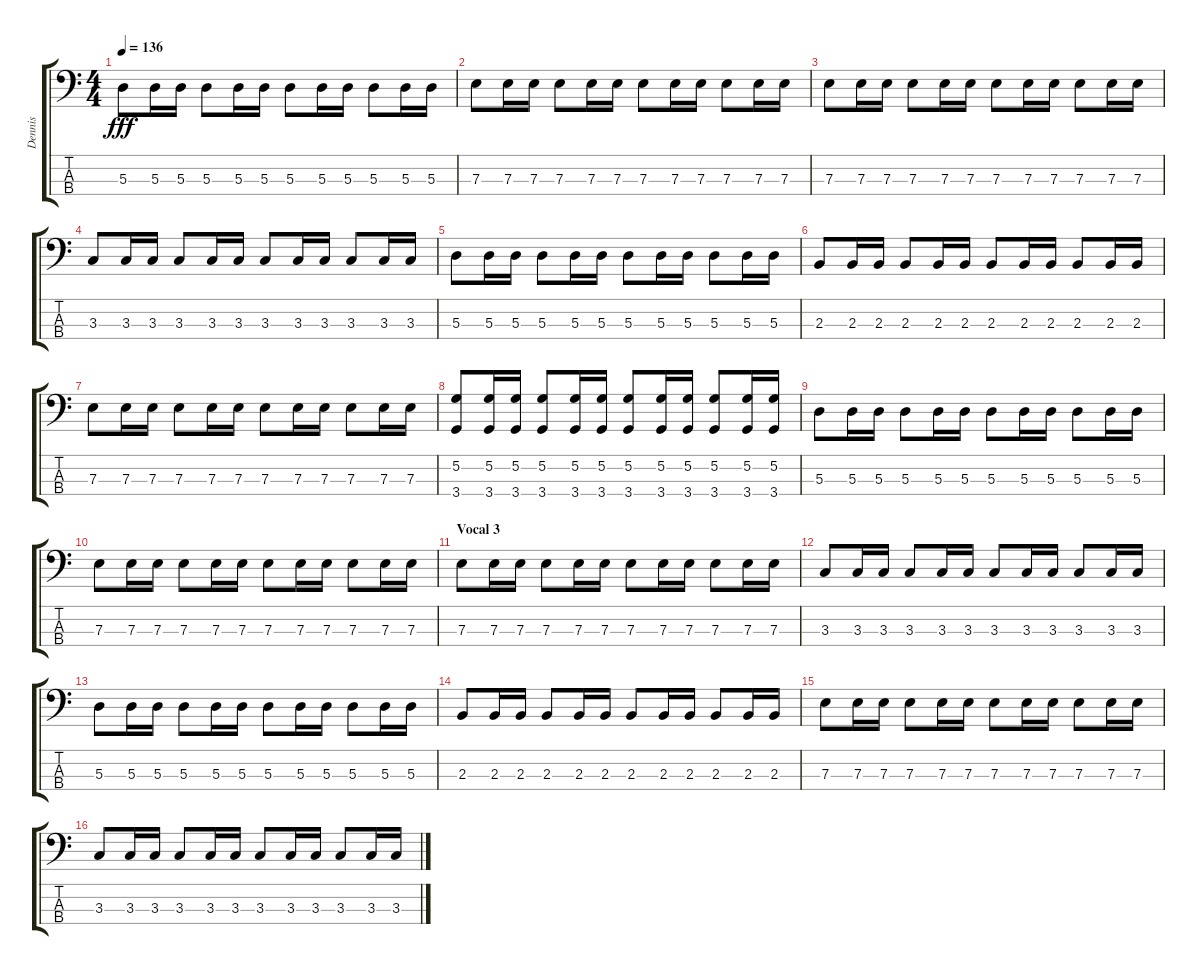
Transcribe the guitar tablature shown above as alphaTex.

\track ("Dennis" "Dennis") {instrument electricbassfinger}
\staff {score tabs}
\tuning (G2 D2 A1 E1) {hide}
\ts (4 4)
\tempo 136
\clef f4
\ks c
5.3.8{dy fff} 5.3.16 5.3.16 5.3.8 5.3.16 5.3.16 5.3.8 5.3.16 5.3.16 5.3.8 5.3.16 5.3.16 |
7.3.8 7.3.16 7.3.16 7.3.8 7.3.16 7.3.16 7.3.8 7.3.16 7.3.16 7.3.8 7.3.16 7.3.16 |
7.3.8 7.3.16 7.3.16 7.3.8 7.3.16 7.3.16 7.3.8 7.3.16 7.3.16 7.3.8 7.3.16 7.3.16 |
3.3.8 3.3.16 3.3.16 3.3.8 3.3.16 3.3.16 3.3.8 3.3.16 3.3.16 3.3.8 3.3.16 3.3.16 |
5.3.8 5.3.16 5.3.16 5.3.8 5.3.16 5.3.16 5.3.8 5.3.16 5.3.16 5.3.8 5.3.16 5.3.16 |
2.3.8 2.3.16 2.3.16 2.3.8 2.3.16 2.3.16 2.3.8 2.3.16 2.3.16 2.3.8 2.3.16 2.3.16 |
7.3.8 7.3.16 7.3.16 7.3.8 7.3.16 7.3.16 7.3.8 7.3.16 7.3.16 7.3.8 7.3.16 7.3.16 |
(5.2 3.4).8 (5.2 3.4).16 (5.2 3.4).16 (5.2 3.4).8 (5.2 3.4).16 (5.2 3.4).16 (5.2 3.4).8 (5.2 3.4).16 (5.2 3.4).16 (5.2 3.4).8 (5.2 3.4).16 (5.2 3.4).16 |
5.3.8 5.3.16 5.3.16 5.3.8 5.3.16 5.3.16 5.3.8 5.3.16 5.3.16 5.3.8 5.3.16 5.3.16 |
7.3.8 7.3.16 7.3.16 7.3.8 7.3.16 7.3.16 7.3.8 7.3.16 7.3.16 7.3.8 7.3.16 7.3.16 |
\section ("" "Vocal 3")
7.3.8 7.3.16 7.3.16 7.3.8 7.3.16 7.3.16 7.3.8 7.3.16 7.3.16 7.3.8 7.3.16 7.3.16 |
3.3.8 3.3.16 3.3.16 3.3.8 3.3.16 3.3.16 3.3.8 3.3.16 3.3.16 3.3.8 3.3.16 3.3.16 |
5.3.8 5.3.16 5.3.16 5.3.8 5.3.16 5.3.16 5.3.8 5.3.16 5.3.16 5.3.8 5.3.16 5.3.16 |
2.3.8 2.3.16 2.3.16 2.3.8 2.3.16 2.3.16 2.3.8 2.3.16 2.3.16 2.3.8 2.3.16 2.3.16 |
7.3.8 7.3.16 7.3.16 7.3.8 7.3.16 7.3.16 7.3.8 7.3.16 7.3.16 7.3.8 7.3.16 7.3.16 |
3.3.8 3.3.16 3.3.16 3.3.8 3.3.16 3.3.16 3.3.8 3.3.16 3.3.16 3.3.8 3.3.16 3.3.16
